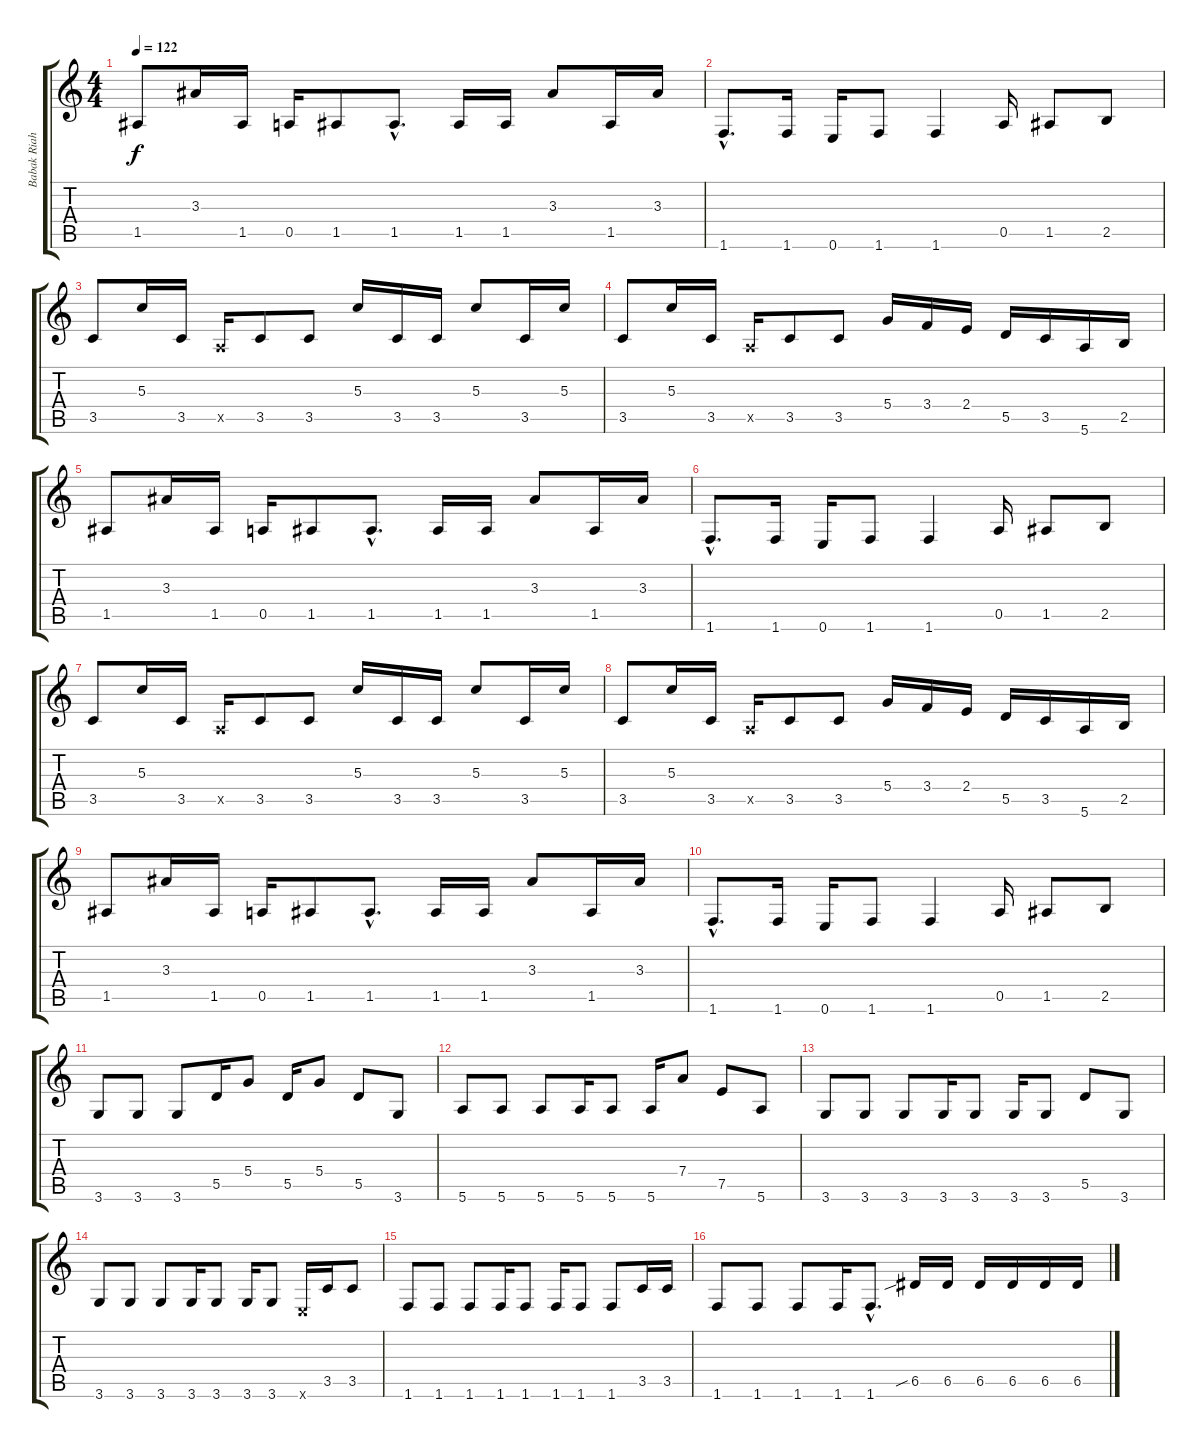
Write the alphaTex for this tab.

\track ("Babak Riahypour" "Babak Riah") {instrument electricbassfinger}
\staff {score tabs}
\tuning (E4 B3 G3 D3 A2 E2) {hide}
\ts (4 4)
\tempo 122
\clef g2
\ks c
1.5.8{dy f} 3.3.16 1.5.16 0.5.16 1.5.8 1.5{hac}.8{d} 1.5.16 1.5.16 3.3.8 1.5.16 3.3.16 |
1.6{hac}.8{d} 1.6.16 0.6.16 1.6.8 1.6.4 0.5.16 1.5.8 2.5.8 |
3.5.8 5.3.16 3.5.16 0.5{x}.16 3.5.8 3.5.8 5.3.16 3.5.16 3.5.16 5.3.8 3.5.16 5.3.16 |
3.5.8 5.3.16 3.5.16 0.5{x}.16 3.5.8 3.5.8 5.4.16 3.4.16 2.4.16 5.5.16 3.5.16 5.6.16 2.5.16 |
1.5.8 3.3.16 1.5.16 0.5.16 1.5.8 1.5{hac}.8{d} 1.5.16 1.5.16 3.3.8 1.5.16 3.3.16 |
1.6{hac}.8{d} 1.6.16 0.6.16 1.6.8 1.6.4 0.5.16 1.5.8 2.5.8 |
3.5.8 5.3.16 3.5.16 0.5{x}.16 3.5.8 3.5.8 5.3.16 3.5.16 3.5.16 5.3.8 3.5.16 5.3.16 |
3.5.8 5.3.16 3.5.16 0.5{x}.16 3.5.8 3.5.8 5.4.16 3.4.16 2.4.16 5.5.16 3.5.16 5.6.16 2.5.16 |
1.5.8 3.3.16 1.5.16 0.5.16 1.5.8 1.5{hac}.8{d} 1.5.16 1.5.16 3.3.8 1.5.16 3.3.16 |
1.6{hac}.8{d} 1.6.16 0.6.16 1.6.8 1.6.4 0.5.16 1.5.8 2.5.8 |
3.6.8 3.6.8 3.6.8 5.5.16 5.4.8 5.5.16 5.4.8 5.5.8 3.6.8 |
5.6.8 5.6.8 5.6.8 5.6.16 5.6.8 5.6.16 7.4.8 7.5.8 5.6.8 |
3.6.8 3.6.8 3.6.8 3.6.16 3.6.8 3.6.16 3.6.8 5.5.8 3.6.8 |
3.6.8 3.6.8 3.6.8 3.6.16 3.6.8 3.6.16 3.6.8 0.6{x}.16 3.5.16 3.5.8 |
1.6.8 1.6.8 1.6.8 1.6.16 1.6.8 1.6.16 1.6.8 1.6.8 3.5.16 3.5.16 |
1.6.8 1.6.8 1.6.8 1.6.16 1.6{hac}.8{d} 6.5{sib}.16 6.5.16 6.5.16 6.5.16 6.5.16 6.5.16
